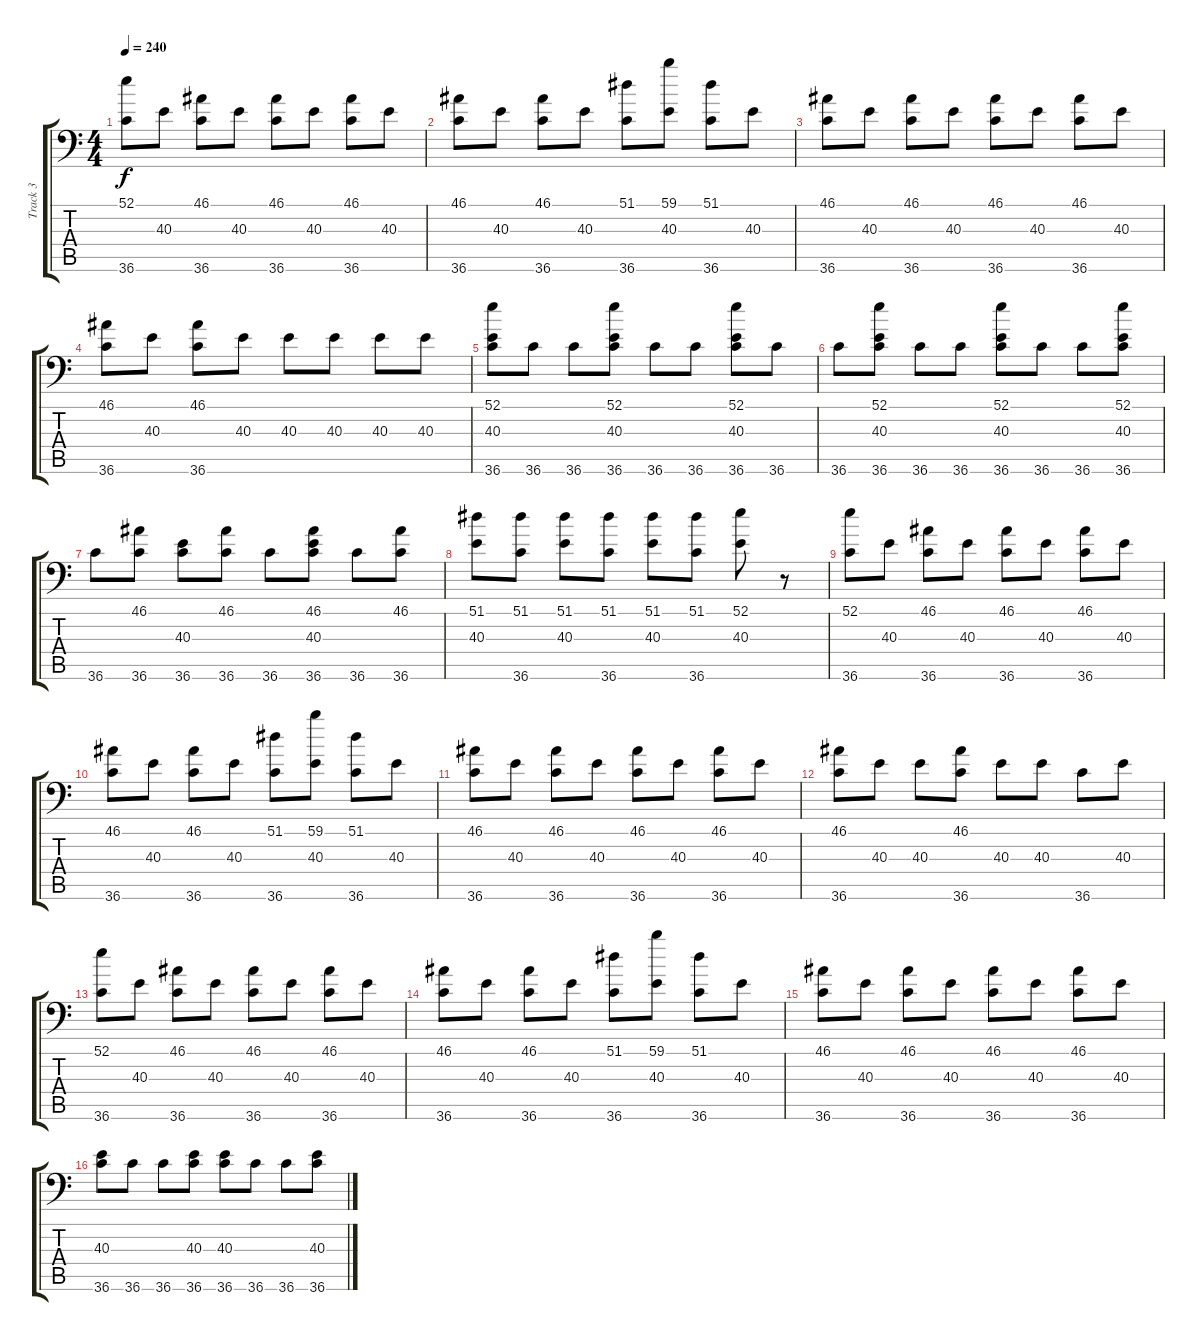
\track ("Track 3" "Track 3") {instrument acousticgrandpiano}
\staff {score tabs}
\tuning (C-1 C-1 C-1 C-1 C-1 C-1) {hide}
\ts (4 4)
\tempo 240
\clef f4
\ks c
(52.1 36.6).8{dy f} 40.3.8 (46.1 36.6).8 40.3.8 (46.1 36.6).8 40.3.8 (46.1 36.6).8 40.3.8 |
(46.1 36.6).8 40.3.8 (46.1 36.6).8 40.3.8 (51.1 36.6).8 (59.1 40.3).8 (51.1 36.6).8 40.3.8 |
(46.1 36.6).8 40.3.8 (46.1 36.6).8 40.3.8 (46.1 36.6).8 40.3.8 (46.1 36.6).8 40.3.8 |
(46.1 36.6).8 40.3.8 (46.1 36.6).8 40.3.8 40.3.8 40.3.8 40.3.8 40.3.8 |
(52.1 40.3 36.6).8 36.6.8 36.6.8 (52.1 40.3 36.6).8 36.6.8 36.6.8 (52.1 40.3 36.6).8 36.6.8 |
36.6.8 (52.1 40.3 36.6).8 36.6.8 36.6.8 (52.1 40.3 36.6).8 36.6.8 36.6.8 (52.1 40.3 36.6).8 |
36.6.8 (46.1 36.6).8 (40.3 36.6).8 (46.1 36.6).8 36.6.8 (46.1 40.3 36.6).8 36.6.8 (46.1 36.6).8 |
(51.1 40.3).8 (51.1 36.6).8 (51.1 40.3).8 (51.1 36.6).8 (51.1 40.3).8 (51.1 36.6).8 (52.1 40.3).8 r.8 |
(52.1 36.6).8 40.3.8 (46.1 36.6).8 40.3.8 (46.1 36.6).8 40.3.8 (46.1 36.6).8 40.3.8 |
(46.1 36.6).8 40.3.8 (46.1 36.6).8 40.3.8 (51.1 36.6).8 (59.1 40.3).8 (51.1 36.6).8 40.3.8 |
(46.1 36.6).8 40.3.8 (46.1 36.6).8 40.3.8 (46.1 36.6).8 40.3.8 (46.1 36.6).8 40.3.8 |
(46.1 36.6).8 40.3.8 40.3.8 (46.1 36.6).8 40.3.8 40.3.8 36.6.8 40.3.8 |
(52.1 36.6).8 40.3.8 (46.1 36.6).8 40.3.8 (46.1 36.6).8 40.3.8 (46.1 36.6).8 40.3.8 |
(46.1 36.6).8 40.3.8 (46.1 36.6).8 40.3.8 (51.1 36.6).8 (59.1 40.3).8 (51.1 36.6).8 40.3.8 |
(46.1 36.6).8 40.3.8 (46.1 36.6).8 40.3.8 (46.1 36.6).8 40.3.8 (46.1 36.6).8 40.3.8 |
(40.3 36.6).8 36.6.8 36.6.8 (40.3 36.6).8 (40.3 36.6).8 36.6.8 36.6.8 (40.3 36.6).8
